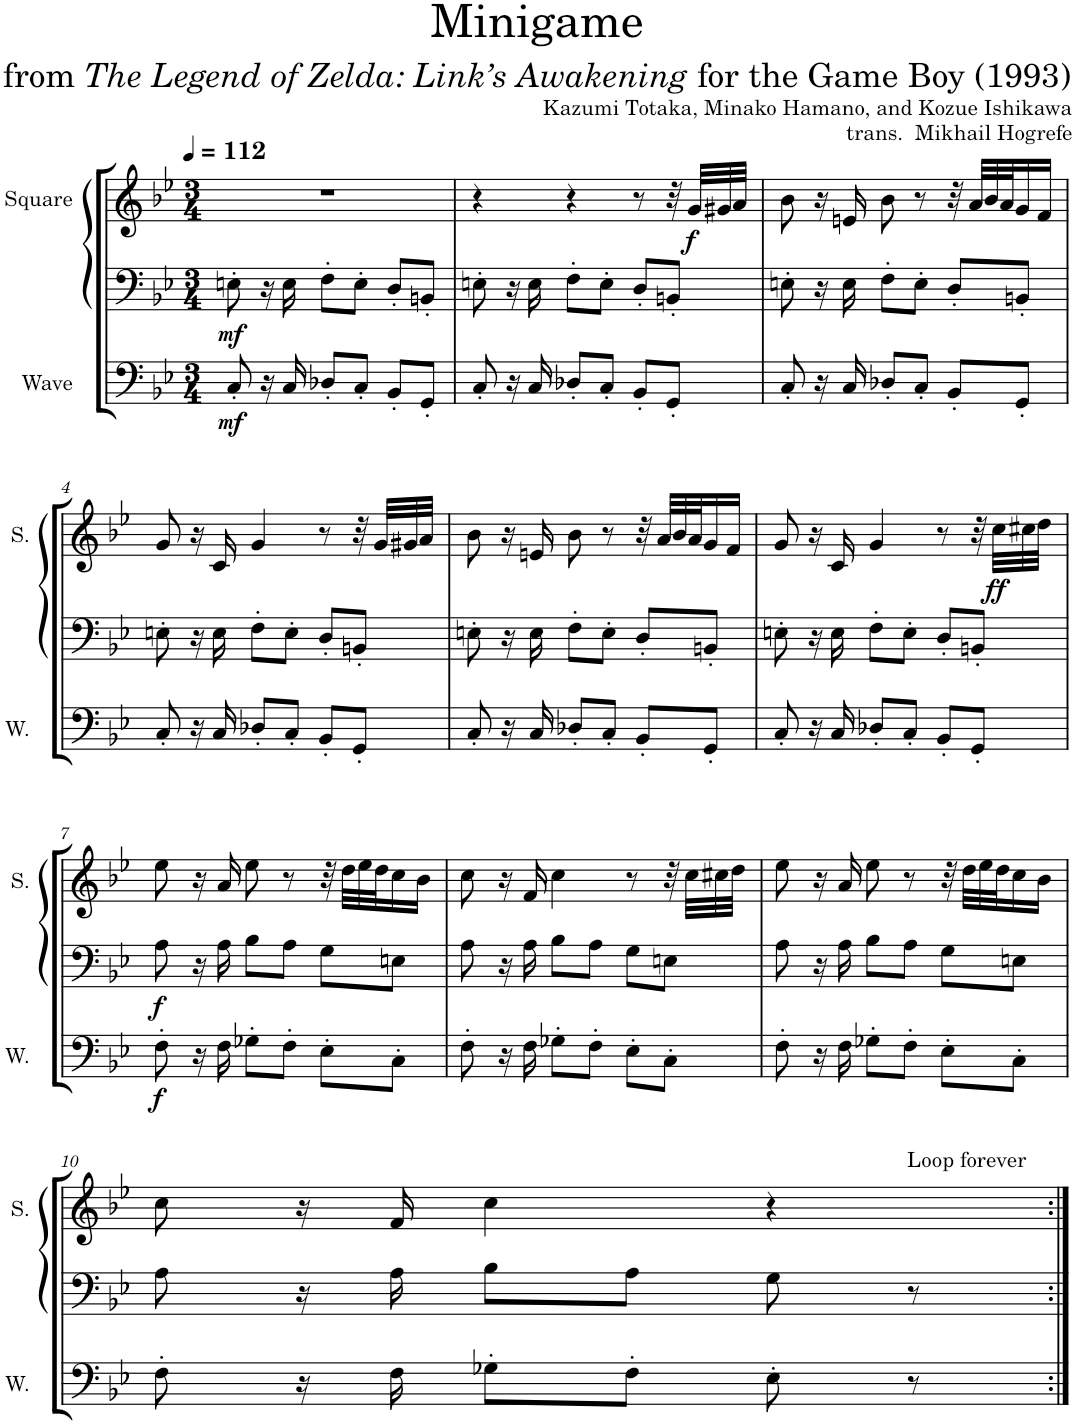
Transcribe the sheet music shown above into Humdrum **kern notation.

**kern	**dynam	**kern	**dynam	**kern	**dynam
*part3	*part3	*part2	*part2	*part1	*part1
*staff3	*staff3	*staff2	*staff2	*staff1	*staff1
*I"Wave	*	*I"Square Synthesizer	*	*I"Square	*
*I'W.	*	*	*	*I'S.	*
*clefF4	*	*clefF4	*	*clefG2	*
*k[b-e-]	*	*k[b-e-]	*	*k[b-e-]	*
*M3/4	*	*M3/4	*	*M3/4	*
*MM112	*	*MM112	*	*MM112	*
=1	=1	=1	=1	=1	=1
!	!LO:DY:b	!	!LO:DY:b	!	!
8C'/	mf	8En'\	mf	2.r	.
16r	.	16r	.	.	.
16C/	.	16E\	.	.	.
8D-X'/L	.	8F'\L	.	.	.
8C'/J	.	8E'\J	.	.	.
8BB-'/L	.	8D'/L	.	.	.
8GG'/J	.	8BBn'/J	.	.	.
=2	=2	=2	=2	=2	=2
8C'/	.	8En'\	.	4r	.
16r	.	16r	.	.	.
16C/	.	16E\	.	.	.
8D-X'/L	.	8F'\L	.	4r	.
8C'/J	.	8E'\J	.	.	.
8BB-'/L	.	8D'/L	.	8r	.
8GG'/J	.	8BBn'/J	.	32r	.
!	!	!	!	!	!LO:DY:b
.	.	.	.	32g/LLL	f
.	.	.	.	32g#X/	.
.	.	.	.	32a/JJJ	.
=3	=3	=3	=3	=3	=3
8C'/	.	8En'\	.	8b-\	.
16r	.	16r	.	16r	.
16C/	.	16E\	.	16en/	.
8D-X'/L	.	8F'\L	.	8b-\	.
8C'/J	.	8E'\J	.	8r	.
8BB-'/L	.	8D'/L	.	32r	.
.	.	.	.	32a/LLL	.
.	.	.	.	32b-/	.
.	.	.	.	32a/J	.
8GG'/J	.	8BBn'/J	.	16g/	.
.	.	.	.	16f/JJ	.
!!LO:LB:g=z
=4	=4	=4	=4	=4	=4
8C'/	.	8En'\	.	8g/	.
16r	.	16r	.	16r	.
16C/	.	16E\	.	16c/	.
8D-X'/L	.	8F'\L	.	4g/	.
8C'/J	.	8E'\J	.	.	.
8BB-'/L	.	8D'/L	.	8r	.
8GG'/J	.	8BBn'/J	.	32r	.
.	.	.	.	32g/LLL	.
.	.	.	.	32g#X/	.
.	.	.	.	32a/JJJ	.
=5	=5	=5	=5	=5	=5
8C'/	.	8En'\	.	8b-\	.
16r	.	16r	.	16r	.
16C/	.	16E\	.	16en/	.
8D-X'/L	.	8F'\L	.	8b-\	.
8C'/J	.	8E'\J	.	8r	.
8BB-'/L	.	8D'/L	.	32r	.
.	.	.	.	32a/LLL	.
.	.	.	.	32b-/	.
.	.	.	.	32a/J	.
8GG'/J	.	8BBn'/J	.	16g/	.
.	.	.	.	16f/JJ	.
=6	=6	=6	=6	=6	=6
8C'/	.	8En'\	.	8g/	.
16r	.	16r	.	16r	.
16C/	.	16E\	.	16c/	.
8D-X'/L	.	8F'\L	.	4g/	.
8C'/J	.	8E'\J	.	.	.
8BB-'/L	.	8D'/L	.	8r	.
8GG'/J	.	8BBn'/J	.	32r	.
!	!	!	!	!	!LO:DY:b
.	.	.	.	32cc\LLL	ff
.	.	.	.	32cc#X\	.
.	.	.	.	32dd\JJJ	.
!!LO:LB:g=z
=7	=7	=7	=7	=7	=7
!	!LO:DY:b	!	!LO:DY:b	!	!
8F'\	f	8A\	f	8ee-\	.
16r	.	16r	.	16r	.
16F\	.	16A\	.	16a/	.
8G-X'\L	.	8B-\L	.	8ee-\	.
8F'\J	.	8A\J	.	8r	.
8E-'\L	.	8G\L	.	32r	.
.	.	.	.	32dd\LLL	.
.	.	.	.	32ee-\	.
.	.	.	.	32dd\J	.
8C'\J	.	8En\J	.	16cc\	.
.	.	.	.	16b-\JJ	.
=8	=8	=8	=8	=8	=8
8F'\	.	8A\	.	8cc\	.
16r	.	16r	.	16r	.
16F\	.	16A\	.	16f/	.
8G-X'\L	.	8B-\L	.	4cc\	.
8F'\J	.	8A\J	.	.	.
8E-'\L	.	8G\L	.	8r	.
8C'\J	.	8En\J	.	32r	.
.	.	.	.	32cc\LLL	.
.	.	.	.	32cc#X\	.
.	.	.	.	32dd\JJJ	.
=9	=9	=9	=9	=9	=9
8F'\	.	8A\	.	8ee-\	.
16r	.	16r	.	16r	.
16F\	.	16A\	.	16a/	.
8G-X'\L	.	8B-\L	.	8ee-\	.
8F'\J	.	8A\J	.	8r	.
8E-'\L	.	8G\L	.	32r	.
.	.	.	.	32dd\LLL	.
.	.	.	.	32ee-\	.
.	.	.	.	32dd\J	.
8C'\J	.	8En\J	.	16cc\	.
.	.	.	.	16b-\JJ	.
!!LO:LB:g=z
=10	=10	=10	=10	=10	=10
*	*	*	*	*^	*
8F'\	.	8A\	.	8cc\	2ryy	.
16r	.	16r	.	16r	.	.
16F\	.	16A\	.	16f/	.	.
8G-X'\L	.	8B-\L	.	4cc\	.	.
8F'\J	.	8A\J	.	.	.	.
8E-'\	.	8G\	.	4r	8ryy	.
!	!	!	!	!	!LO:TX:a:t=Loop forever	!
8r	.	8r	.	.	8ryy	.
*	*	*	*	*v	*v	*
=:|!	=:|!	=:|!	=:|!	=:|!	=:|!
*-	*-	*-	*-	*-	*-
